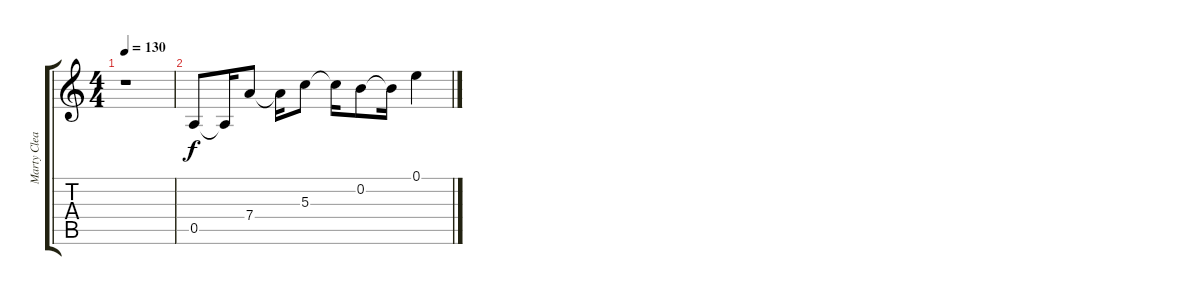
\track ("Marty Clean" "Marty Clea") {instrument electricguitarclean}
\staff {score tabs}
\tuning (E4 B3 G3 D3 A2 E2) {hide}
\ts (4 4)
\tempo 130
\clef g2
\ks c
r.1{dy f} |
0.5.8 0.5{t}.16 7.4.8 7.4{t}.16 5.3.8 5.3{t}.16 0.2.8 0.2{t}.16 0.1.4
